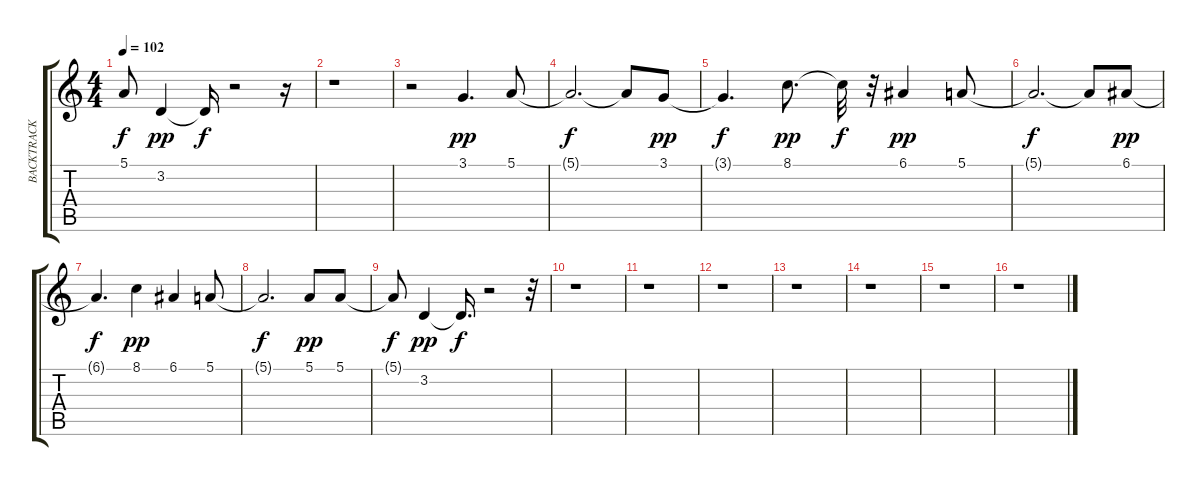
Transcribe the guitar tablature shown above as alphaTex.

\track ("BACKTRACK" "BACKTRACK") {instrument synthvoice}
\staff {score tabs}
\tuning (E4 B3 G3 D3 A2 E2) {hide}
\ts (4 4)
\tempo 102
\clef g2
\ks c
5.1{t}.8{dy f} 3.2.4{dy pp} 3.2{t}.16{dy f} r.2 r.16 |
r.1 |
r.2 3.1.4{d dy pp} 5.1.8 |
5.1{t}.2{d dy f} 5.1{t}.8 3.1.8{dy pp} |
3.1{t}.4{d dy f} 8.1.8{d dy pp} 8.1{t}.32{dy f} r.32 6.1.4{dy pp} 5.1.8 |
5.1{t}.2{d dy f} 5.1{t}.8 6.1.8{dy pp} |
6.1{t}.4{d dy f} 8.1.4{dy pp} 6.1.4 5.1.8 |
5.1{t}.2{d dy f} 5.1.8{dy pp} 5.1.8 |
5.1{t}.8{dy f} 3.2.4{dy pp} 3.2{t}.16{d dy f} r.2 r.32 |
r.1 |
r.1 |
r.1 |
r.1 |
r.1 |
r.1 |
r.1
